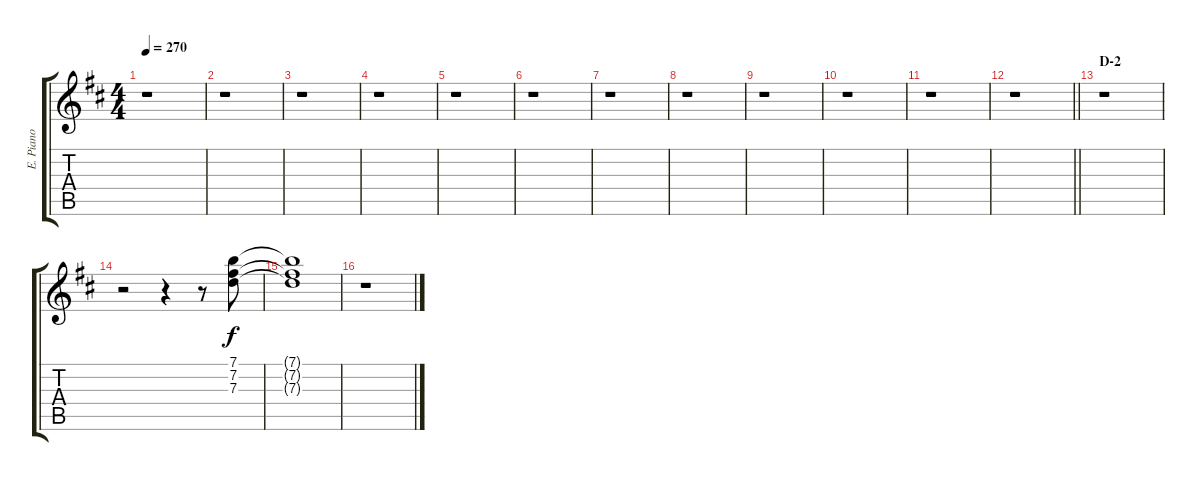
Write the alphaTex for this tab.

\track ("E. Piano" "E. Piano") {instrument electricgrandpiano}
\staff {score tabs}
\tuning (E5 B4 G4 D4 A3 E3) {hide}
\ts (4 4)
\tempo 270
\clef g2
\ks d
r.1{dy f} |
r.1 |
r.1 |
r.1 |
r.1 |
r.1 |
r.1 |
r.1 |
r.1 |
r.1 |
r.1 |
\barLineRight lightlight
r.1 |
\section ("" "D-2")
r.1 |
r.2 r.4 r.8 (7.1 7.2 7.3).8 |
(7.1{t} 7.2{t} 7.3{t}).1 |
r.1
